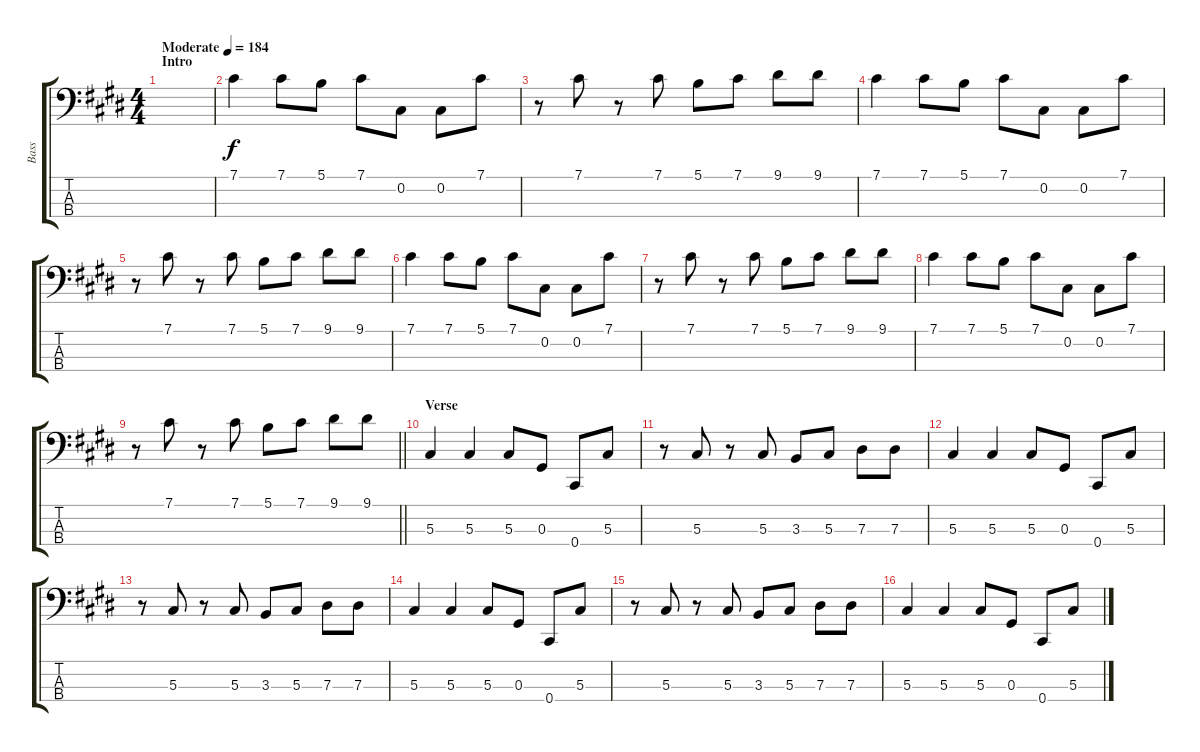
\track ("Bass" "Bass") {instrument electricbasspick}
\staff {score tabs}
\tuning (Gb2 Db2 Ab1 Db1) {hide}
\ts (4 4)
\section ("" "Intro")
\tempo (184 "Moderate")
\clef f4
\ks c#minor
|
7.1.4 7.1.8 5.1.8 7.1.8 0.2.8 0.2.8 7.1.8 |
r.8 7.1.8 r.8 7.1.8 5.1.8 7.1.8 9.1.8 9.1.8 |
7.1.4 7.1.8 5.1.8 7.1.8 0.2.8 0.2.8 7.1.8 |
r.8 7.1.8 r.8 7.1.8 5.1.8 7.1.8 9.1.8 9.1.8 |
7.1.4 7.1.8 5.1.8 7.1.8 0.2.8 0.2.8 7.1.8 |
r.8 7.1.8 r.8 7.1.8 5.1.8 7.1.8 9.1.8 9.1.8 |
7.1.4 7.1.8 5.1.8 7.1.8 0.2.8 0.2.8 7.1.8 |
\barLineRight lightlight
r.8 7.1.8 r.8 7.1.8 5.1.8 7.1.8 9.1.8 9.1.8 |
\section ("" "Verse")
5.3.4 5.3.4 5.3.8 0.3.8 0.4.8 5.3.8 |
r.8 5.3.8 r.8 5.3.8 3.3.8 5.3.8 7.3.8 7.3.8 |
5.3.4 5.3.4 5.3.8 0.3.8 0.4.8 5.3.8 |
r.8 5.3.8 r.8 5.3.8 3.3.8 5.3.8 7.3.8 7.3.8 |
5.3.4 5.3.4 5.3.8 0.3.8 0.4.8 5.3.8 |
r.8 5.3.8 r.8 5.3.8 3.3.8 5.3.8 7.3.8 7.3.8 |
5.3.4 5.3.4 5.3.8 0.3.8 0.4.8 5.3.8
